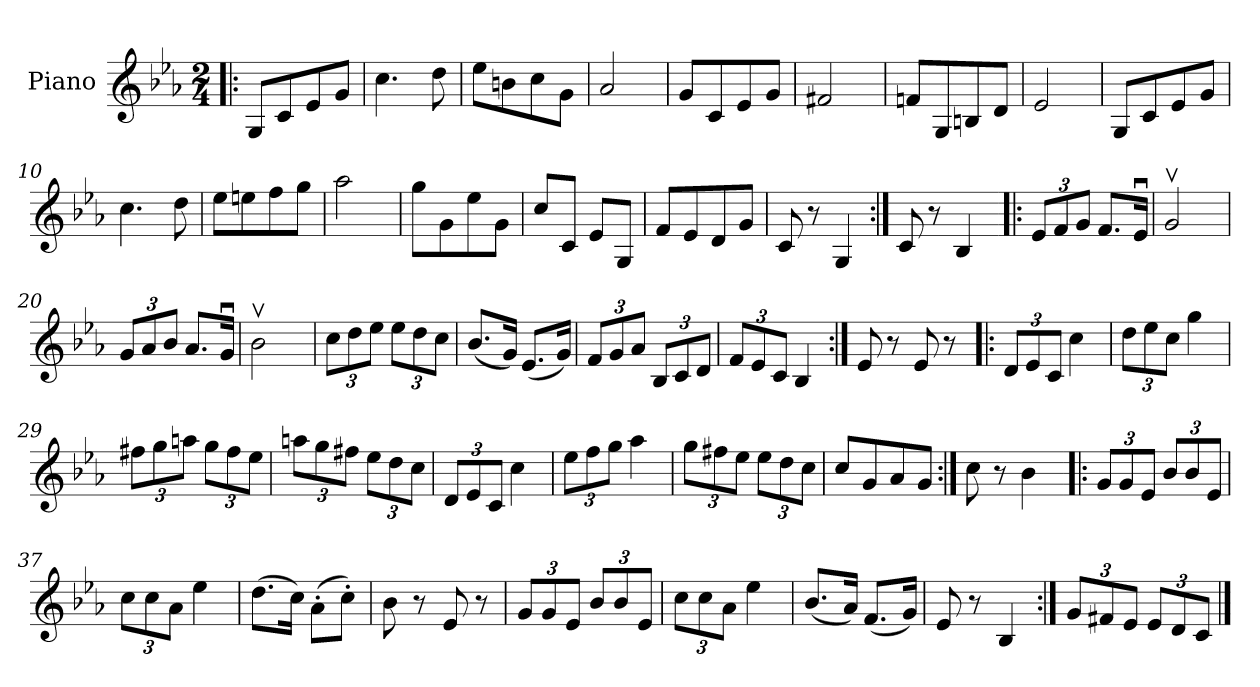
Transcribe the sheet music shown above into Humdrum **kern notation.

**kern
*part1
*staff1
*I"Piano
*I'Pno.
*clefG2
*k[b-e-a-]
*c:
*M2/4
=1!|:
8G/L
8c/
8e-/
8g/J
=2
4.cc\
8dd\
=3
8ee-\L
8bn\
8cc\
8g\J
=4
2a-/
=5
8g/L
8c/
8e-/
8g/J
=6
2f#X/
=7
8fn/L
8G/
8Bn/
8d/J
!!LO:LB:g=z
=8
2e-/
=9
8G/L
8c/
8e-/
8g/J
=10
4.cc\
8dd\
=11
8ee-\L
8een\
8ff\
8gg\J
=12
2aa-\
=13
8gg\L
8g\
8ee-\
8g\J
=14
8cc/L
8c/J
8e-/L
8G/J
=15
8f/L
8e-/
8d/
8g/J
!!LO:LB:g=z
=16
8c/
8r
4G/
=17:|!
8c/
8r
4B-/
=18!|:
*Xbrackettup
12e-/L
12f/
12g/J
8.f/L
16e-u/Jk
=19
2gv/
=20
12g/L
12a-/
12b-/J
8.a-/L
16gu/Jk
=21
2b-v\
=22
12cc\L
12dd\
12ee-\J
12ee-\L
12dd\
12cc\J
!!LO:LB:g=z
=23
(<8.b-/L
16g/Jk)
(<8.e-/L
16g/Jk)
=24
12f/L
12g/
12a-/J
12B-/L
12c/
12d/J
=25
12f/L
12e-/
12c/J
4B-/
=26:|!
8e-/
8r
8e-/
8r
=27!|:
12d/L
12e-/
12c/J
4cc\
!!LO:LB:g=z
=28
12dd\L
12ee-\
12cc\J
4gg\
=29
12ff#X\L
12gg\
12aan\J
12gg\L
12ff#\
12ee-\J
=30
12aan\L
12gg\
12ff#X\J
12ee-\L
12dd\
12cc\J
=31
12d/L
12e-/
12c/J
4cc\
=32
12ee-\L
12ff\
12gg\J
4aa-\
!!LO:LB:g=z
=33
12gg\L
12ff#X\
12ee-\J
12ee-\L
12dd\
12cc\J
=34
8cc/L
8g/
8a-/
8g/J
=35:|!
8cc\
8r
4b-\
=36!|:
12g/L
12g/
12e-/J
12b-/L
12b-/
12e-/J
=37
12cc\L
12cc\
12a-\J
4ee-\
=38
(>8.dd\L
16cc\Jk)
(>8a-'\L
8cc'\J)
!!LO:LB:g=z
=39
8b-\
8r
8e-/
8r
=40
12g/L
12g/
12e-/J
12b-/L
12b-/
12e-/J
=41
12cc\L
12cc\
12a-\J
4ee-\
=42
(<8.b-/L
16a-/Jk)
(<8.f/L
16g/Jk)
=43
8e-/
8r
4B-/
=44:|!
12g/L
12f#X/
12e-/J
12e-/L
12d/
12c/J
==
*-
